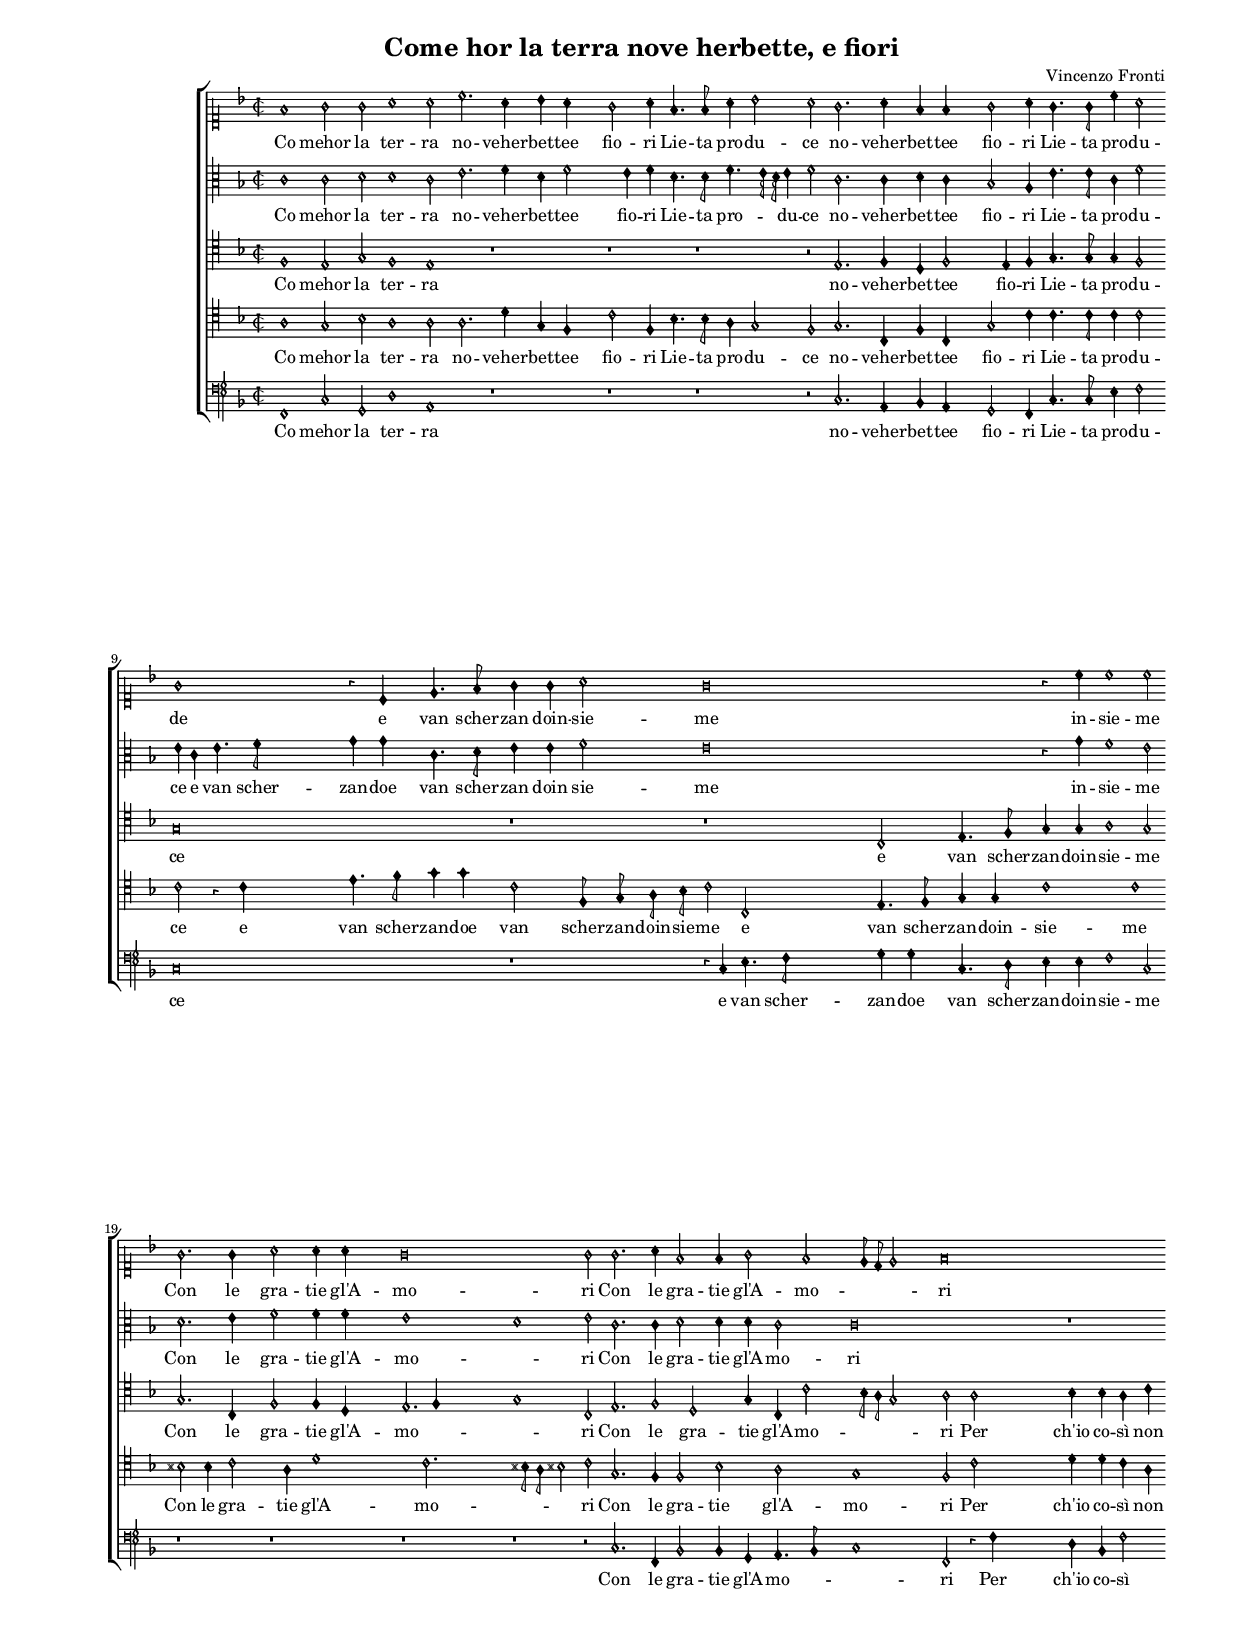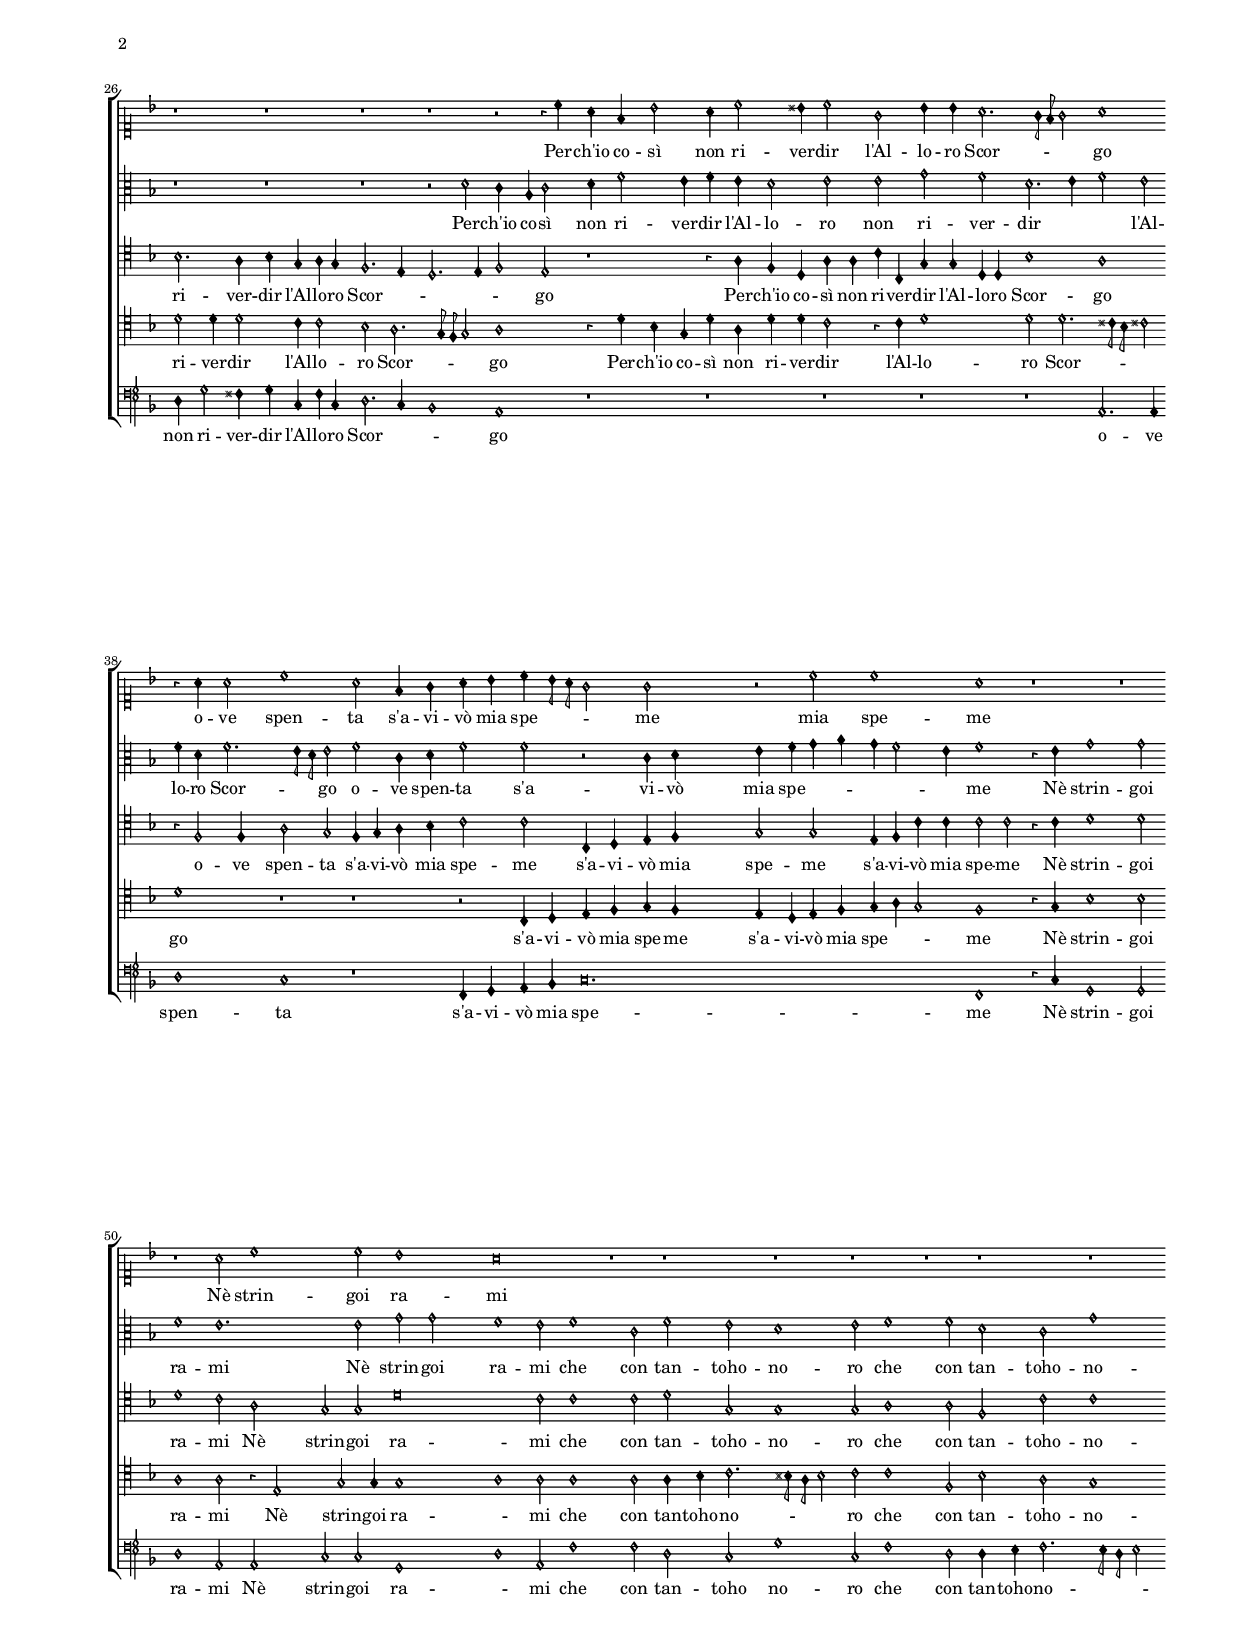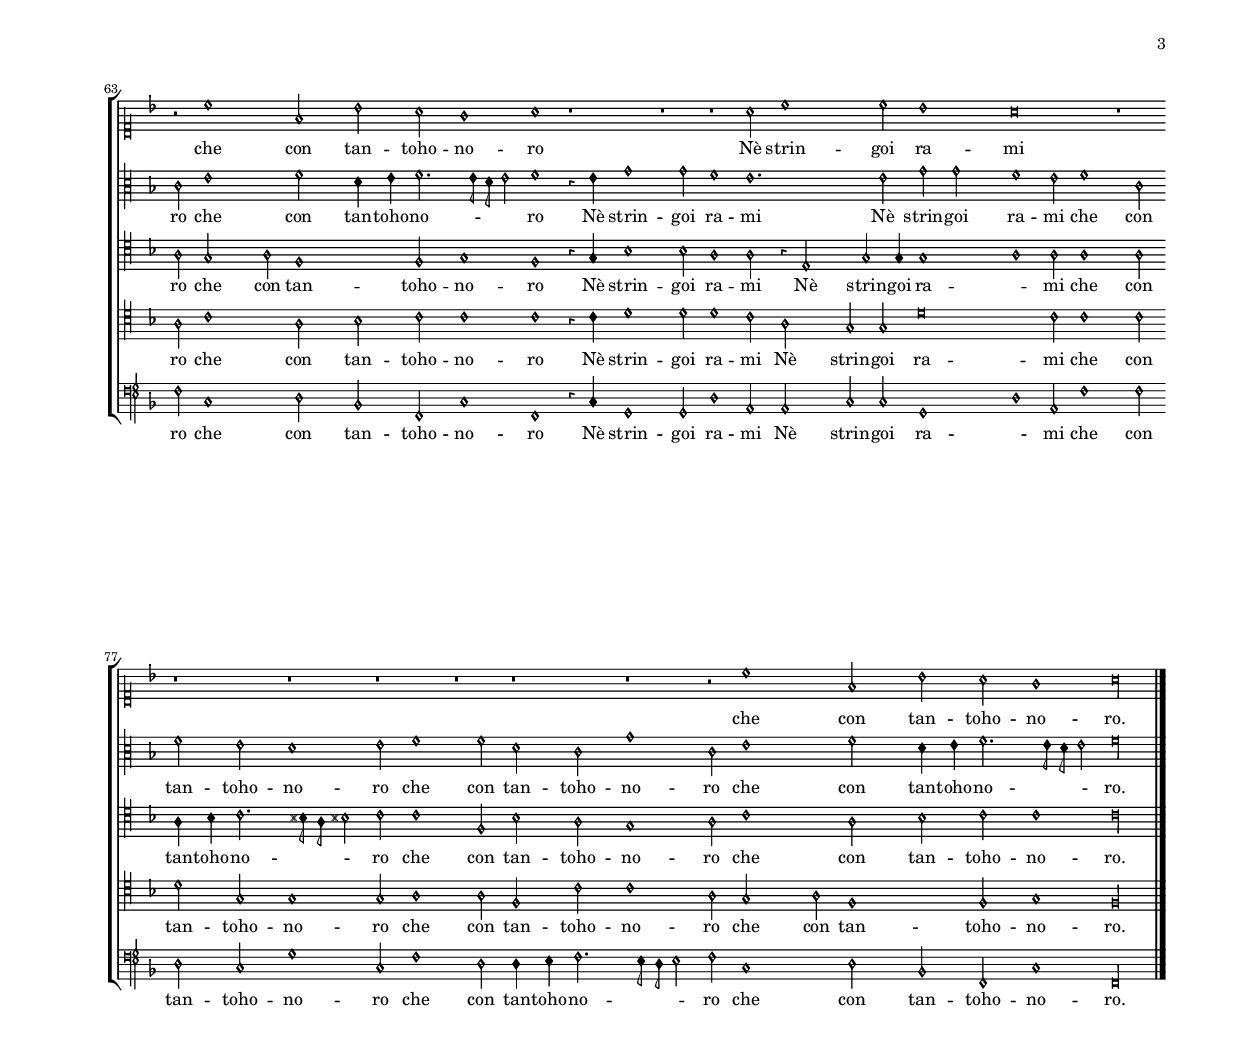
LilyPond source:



\version "2.12.0"






#(set-default-paper-size "a4")



\paper {

 top-system-spacing #'basic-distance = #10
  system-system-spacing #'basic-distance = #35
  last-bottom-spacing #'basic-distance = #10 

  line-width    = 177.348\mm

  left-margin   = 19.9965\mm

  top-margin    = 12.656\mm

  bottom-margin = 12.656\mm

  %%indent = 0 \mm
 
  %%set to ##t if your score is less than one page:
 
  ragged-last-bottom = ##t 
  ragged-bottom = ##f
 
  %% system-separator-markup = \slashSeparator 
  
}




\header {

    title = "Come hor la terra nove herbette, e fiori"

    composer = "Vincenzo Fronti"
    
}





AvoiceAA = \relative c'{

\set Score.defaultBarType = "empty"
 \override Staff.TimeSignature #'style = #'mensural
\override Staff.Accidental #'glyph-name-alist = #alteration-mensural-glyph-name-alist
\override Stem #'flag-style = #'mensural
\override Stem #'thickness = #1.0
   \override Voice.NoteHead #'style = #'petrucci
\override Voice.Rest #'style = #'neomensural
\override Score.SpacingSpanner #'spacing-increment = #1.0 % tight spacing     
%% esto se usa para omitir el corchete   override Score.SystemStartBracket #'transparent = ##t
       \clef "petrucci-c1"
 
 
    \key f \major 
    
 
    \time 2/2 

\autoBeamOff

    f1      | % 1
 
   g2 g      | % 2
 
   a1      | % 3
 
\cadenzaOn
   a2 c2.  
\cadenzaOff  | % 4
  
\cadenzaOn
  s4 a bes a  s4 
  \cadenzaOff
          | % 5
  
\cadenzaOn
  g2 a4 f4.  
   \cadenzaOff
              | % 6
 
\set Score.currentBarNumber = #7
   s8 f a4 bes2      | % 7
 
\cadenzaOn
   a g2. 
   \cadenzaOff
          | % 8

\cadenzaOn
    s4 a f f  s4 
   \cadenzaOff
         | % 9
 
\cadenzaOn
   g2 a4 g4. 
     \cadenzaOff
         | % 10
  
  s8 g c4 a2      | % 11
 
 \cadenzaOn
   g1 s1
   \cadenzaOff
              | % 12

\set Score.currentBarNumber = #13
    r4 c, e4. f8      | % 13
 
   g4 g a2      | % 14
 
 \cadenzaOn
   g\breve    
 \cadenzaOff
           | % 15
 
   s1      | % 16

\cadenzaOn
    r4 c c1 
   \cadenzaOff
            | % 17
 
   s2 c          | % 18
 
\set Score.currentBarNumber = #19
\cadenzaOn
   g2. g4  s4 
    \cadenzaOff
        | % 19
 
\cadenzaOn
   a2 a4 a  s2 
   \cadenzaOff
         | % 20
 
 \cadenzaOn
   g\breve    
     \cadenzaOff
        | % 21
 
   s1      | % 22

\cadenzaOn
    g2 g2. 
   \cadenzaOff
          | % 23
 
\cadenzaOn
   s4 a f2  s4 
 \cadenzaOff
               | % 24
 
\set Score.currentBarNumber = #25
\cadenzaOn
   f4 g2 f2  
   \cadenzaOff
         | % 25
 
 \cadenzaOn
   s4 e8 d e2  s1  
 \cadenzaOff
          | % 26
 
 \cadenzaOn
  f\breve  
  \cadenzaOff
        | % 27
 
   s1      | % 28
 
\cadenzaOn
   r1 s4 
  \cadenzaOff
         | % 
   r1     | % 30 
\set Score.currentBarNumber = #31
\cadenzaOn
   r1 s4 
 \cadenzaOff
        | % 31 
   r1 | % 32
   r2 r4 c'      | % 33
 
   a f bes2      | % 34
 
   a4 c2 bis4      | % 35
 
   c2 g          | % 36
 
\set Score.currentBarNumber = #37
\cadenzaOn
   bes4 bes a2. 
 \cadenzaOff
           | % 37
  
\cadenzaOn
  s4 g8 f g2   s4 
  \cadenzaOff
          | % 38
    a1      | % 39
 
\cadenzaOn
   r4 a a2  s4 
   \cadenzaOff
          | % 40
  
  c1      | % 41
 
   a2 f4 g          | % 42

\set Score.currentBarNumber = #43
    a bes c bes8 a      | % 43
 
 \cadenzaOn
   g2 g   s1 s1 
  \cadenzaOff
          | % 44
 
   r2 c      | % 45
 
   c1      | % 46
 
   a      | % 47
  
\cadenzaOn
  r1  s2 
   \cadenzaOff
          | % 
 
\set Score.currentBarNumber = #49
  r1 | % 49 
  r1 | % 50
\cadenzaOn
   a2 c1  
   \cadenzaOff
         | % 51
 
   s2 c      | % 52
 
 \cadenzaOn
   bes1  s1
   \cadenzaOff
       | % 53
 
 \cadenzaOn
   a\breve   
   \cadenzaOff
       | % 54
 
\cadenzaOn
   s1  s2 
    \cadenzaOff
             | % 55
 
\set Score.currentBarNumber = #56
   r1  | % 

\cadenzaOn
   r1 s4 
  \cadenzaOff
        | % 57 
   r1 | % 58 
\cadenzaOn
   r1 s2 
 \cadenzaOff
        | % 59 
   r1 | % 60 
\cadenzaOn
   r1 s4 
 \cadenzaOff
        | % 61 
   r1     | % 62
\set Score.currentBarNumber = #63
\cadenzaOn
    r2 c1 
    \cadenzaOff
         | % 63
  
\cadenzaOn
  s2 f, s2 
     \cadenzaOff
          | % 64
 
\cadenzaOn
   bes a  s4 
    \cadenzaOff
         | % 65
 
   g1      | % 66
 
   a      | % 67
  
\cadenzaOn
  r1  s2 
   \cadenzaOff
        | % 
  r1     | % 69 
\set Score.currentBarNumber = #70
  r1 | % 70
\cadenzaOn
   a2 c1  
     \cadenzaOff
        | % 71
 
   s2 c      | % 72
  
  \cadenzaOn
  bes1   s1
  \cadenzaOff
         | % 73
 
 \cadenzaOn
   a\breve  
  \cadenzaOff
        | % 74
  
\cadenzaOn
  s1  s2 
 \cadenzaOff
               | % 75
 
\set Score.currentBarNumber = #76
   r1  | % 

\cadenzaOn
   r1 s4 
 \cadenzaOff
        | % 77 
   r1 | % 78 
\cadenzaOn
   r1 s2 
 \cadenzaOff
        | % 79 
   r1 | % 80 
\cadenzaOn
   r1 s4 
 \cadenzaOff
             | % 81 
\set Score.currentBarNumber = #82
   r1 | % 82
\cadenzaOn
    r2 c1  
   \cadenzaOff
         | % 83

\cadenzaOn
    s2 f,  s2 
   \cadenzaOff
         | % 84
 
\cadenzaOn
   bes a  s4 
    \cadenzaOff
         | % 85
 
   g1     | % 86
 
   a\longa    \bar  "|." 
\override Staff.BarLine #'transparent = ##f

}% end of last bar in partorvoice

 






AvoiceBA = \relative c{

  \override Staff.TimeSignature #'style = #'mensural
\override Staff.Accidental #'glyph-name-alist = #alteration-mensural-glyph-name-alist
\override Stem #'flag-style = #'mensural
\override Stem #'thickness = #1.0
   \override Voice.NoteHead #'style = #'petrucci
\override Voice.Rest #'style = #'neomensural  
\override Score.SpacingSpanner #'spacing-increment = #1.0 % tight spacing     
  \clef "petrucci-c3"
 
    \key f \major 
    
 
    \time 2/2 
\autoBeamOff


    c'1      | % 1
 
   c2 d      | % 2
  
  d1      | % 3
  
\cadenzaOn
  c2 e2.   
\cadenzaOff
   | % 4
 
\cadenzaOn
   s4 f d f2  
  \cadenzaOff
          | % 5
 
\cadenzaOn
   s4 e f d4. 
    \cadenzaOff
         | % 6
 
   s8 d f4. e16 d e4      | % 7
 
\cadenzaOn
   f2 c2.  
    \cadenzaOff
        | % 8
  
\cadenzaOn
  s4 c d c  s4 
   \cadenzaOff
         | % 9
 
\cadenzaOn
   bes2 a4 e'4.
      \cadenzaOff
         | % 10
 
   s8 e c4 f2      | % 11
 
 \cadenzaOn
   e4 c e4. f8  s1 
  \cadenzaOff
         | % 12
 
   g4 g c,4. d8      | % 13

    e4 e f2      | % 14
 
 \cadenzaOn
   e\breve    
    \cadenzaOff
        | % 15
 
   s1      | % 16

\cadenzaOn
    r4 g f1 
     \cadenzaOff
           | % 17
 
   s2 e      | % 18
 
\cadenzaOn
   d2. e4 s4 
      \cadenzaOff
        | % 19
 
\cadenzaOn
   f2 f4 f   s2 
  \cadenzaOff
         | % 20
 
 \cadenzaOn
      e1 s1
    \cadenzaOff
         | % 21
     d      | % 22
  
\cadenzaOn
  e2 c2.  
    \cadenzaOff
        | % 23
 
\cadenzaOn
   s4 c d2  s4 
    \cadenzaOff
         | % 24

\cadenzaOn
    d4 d c2  s4 
  \cadenzaOff
           | % 25

\cadenzaOn
    c\breve   
  \cadenzaOff
          | % 26
  
  \cadenzaOn
  s1 s1   
\cadenzaOff
          | % 27

    r1  | %
\cadenzaOn
    r1 s4 
 \cadenzaOff
         | % 29 
    r1 | % 30 
\cadenzaOn
    r1 s4 
 \cadenzaOff
        | % 31
 
    r2 d      | % 32
 
   c4 a c2      | % 33
 
   d4 f2 e4      | % 34
 
   f e d2      | % 35
 
   e e      | % 36
 
\cadenzaOn
   g f  s4 
  \cadenzaOff
          | % 37
  
\cadenzaOn
  d2. e4   s4 
   \cadenzaOff
         | % 38

    f2 e      | % 39
 
\cadenzaOn
   f4 d f2.  
    \cadenzaOff
          | % 40
 
   s4 e8 d e2      | % 41
 
   f c4 d      | % 42

    f2 f      | % 43
 
 \cadenzaOn
   r c4 d   s1 s1
   \cadenzaOff
         | % 44
 
   e4 f g a      | % 45
 
   g f2 e4      | % 46

    f1      | % 47
 
\cadenzaOn
   r4 e g1  
    \cadenzaOff
           | % 48
 
   s2 g      | % 49
 
   f1      | % 50
 
\cadenzaOn
   e1. 
     \cadenzaOff
          | % 51
 
   s2 e      | % 52

\cadenzaOn
   g g   s1 
  \cadenzaOff
         | % 53

\cadenzaOn
    f1 s1
   \cadenzaOff
         | % 54
 
\cadenzaOn
   e2 f1  
    \cadenzaOff
          | % 55
 
   s2 c      | % 56
 
\cadenzaOn
   f e  s4 
    \cadenzaOff
           | % 57
 
   d1      | % 58
 
\cadenzaOn
   e2 f1  
    \cadenzaOff
          | % 59
 
   s2 f      | % 60
 
\cadenzaOn
   d c  s4 
    \cadenzaOff
          | % 61
 
   g'1      | % 62
 
\cadenzaOn
   c,2 e1  
   \cadenzaOff
         | % 63

\cadenzaOn
    s2 f   s2 
    \cadenzaOff
         | % 64
 
\cadenzaOn
   d4 e f2.  
     \cadenzaOff
         | % 65
 
   s4 e8 d e2      | % 66

    f1      | % 67
 
\cadenzaOn
   r4 e g1  
    \cadenzaOff
         | % 68

    s2 g      | % 69
 
   f1      | % 70
 
\cadenzaOn
   e1. 
     \cadenzaOff
          | % 71
 
   s2 e      | % 72
 
 \cadenzaOn
   g g s1
  \cadenzaOff
          | % 73
 
 \cadenzaOn
   f1   s1
   \cadenzaOff
       | % 74
 
\cadenzaOn
   e2 f1  
    \cadenzaOff
          | % 75
 
   s2 c      | % 76
 
\cadenzaOn
   f e  s4 
      \cadenzaOff
         | % 77
 
   d1      | % 78

\cadenzaOn
    e2 f1  
     \cadenzaOff
         | % 79
 
   s2 f      | % 80
 
\cadenzaOn
   d c   s4 
     \cadenzaOff
         | % 81
 
   g'1      | % 82
 
\cadenzaOn
   c,2 e1  
   \cadenzaOff
          | % 83
 
\cadenzaOn
   s2 f   s2 
   \cadenzaOff
          | % 84
 
\cadenzaOn
   d4 e f2.  
     \cadenzaOff
        | % 85

    s4 e8 d e2    | % 86
 
   f\longa  \bar   "|." 
\override Staff.BarLine #'transparent = ##f
}% end of last bar in partorvoice

 





AvoiceCA = \relative c{

\override Staff.TimeSignature #'style = #'mensural
\override Staff.Accidental #'glyph-name-alist = #alteration-mensural-glyph-name-alist
\override Stem #'flag-style = #'mensural
\override Stem #'thickness = #1.0
   \override Voice.NoteHead #'style = #'petrucci
\override Voice.Rest #'style = #'neomensural
\override Score.SpacingSpanner #'spacing-increment = #1.0 % tight spacing     
    \clef "petrucci-c4"
     
 
    \key f \major 
    
 
    \time 2/2 
\autoBeamOff

    f1      | % 1
 
   e2 g      | % 2
 
   f1      | % 3

\cadenzaOn
    e   s4 
\cadenzaOff  | % 4
  
\cadenzaOn
  r1 s4 
\cadenzaOff
         | % 
 
\cadenzaOn
  r1 s8 
\cadenzaOff
        | % 6 
  r1 | % 7
\cadenzaOn
   r2 e2.  
  \cadenzaOff
         | % 8

\cadenzaOn
    s4 f d f2 
   \cadenzaOff
          | % 9
  
\cadenzaOn
  s4 e f g4.  
    \cadenzaOff
         | % 10
 
   s8 g g4 f2      | % 11
   
   \cadenzaOn
    g\breve   
  \cadenzaOff
          | % 12
 
   s1      | % 13
 
   r1  | % 

\cadenzaOn
   r1 s1
 \cadenzaOff
          | % 15
    
   c,2 e4. f8      | % 16

\cadenzaOn
    g4 g a1 
    \cadenzaOff
            | % 17
 
   s2 g      | % 18
 
\cadenzaOn
   g2. c,4  s4 
    \cadenzaOff
          | % 19

\cadenzaOn
    f2 f4 d  s2 
     \cadenzaOff
          | % 20
 
 \cadenzaOn
   e2. f4   s1
   \cadenzaOff
       | % 21
 
   g1      | % 22
 
\cadenzaOn
   c,2 e2. 
    \cadenzaOff
           | % 23

\cadenzaOn
    s4 f2 d2  
    \cadenzaOff
         | % 24
 
\cadenzaOn
   s4 g c, c'2  
    \cadenzaOff
         | % 25
 
 \cadenzaOn
   s4 bes8 a g2  s1  
   \cadenzaOff
        | % 26
 
 \cadenzaOn
   a2 a   s1
   \cadenzaOff
        | % 27
 
   bes4 bes a c      | % 28
 
\cadenzaOn
   bes2. a4  s4 
    \cadenzaOff
         | % 29
 
   bes g a g      | % 30
 
\cadenzaOn
   f2. e4   s4 
    \cadenzaOff
         | % 31

    d2. e4      | % 32
 
   f2 e      | % 33
 
   r1  | % 
 
   r4 a f d      | % 35
 
   a' a c c,      | % 36
 
\cadenzaOn
   g' g d d  s4 
   \cadenzaOff
          | % 37
 
\cadenzaOn
   bes'1  s4 
   \cadenzaOff
         | % 38

    a1      | % 39
 
\cadenzaOn
   r4 f2 f4   s4 
  \cadenzaOff
          | % 40
  
  a2 g      | % 41
 
   f4 g a bes      | % 42

    c2 c      | % 43
 
 \cadenzaOn
   c,4 d e f    s1 s1
     \cadenzaOff
       | % 44
 
   g2 g      | % 45
 
   e4 f c' c      | % 46
 
   c2 c      | % 47
 
\cadenzaOn
   r4 c d1   
   \cadenzaOff
          | % 48

    s2 d      | % 49

    d1      | % 50
 
\cadenzaOn
   c2 a  s2 
   \cadenzaOff
          | % 51
 
   g g      | % 52

\cadenzaOn
    d'\breve   
 \cadenzaOff
           | % 53

\cadenzaOn
    s1    s1
  \cadenzaOff
         | % 54
 
\cadenzaOn
   c2 c1 
    \cadenzaOff
          | % 55
 
   s2 c      | % 56
 
\cadenzaOn
   d g, s4 
    \cadenzaOff
          | % 57
 
   g1      | % 58
 
\cadenzaOn
   g2 a1  
    \cadenzaOff
          | % 59

    s2 a      | % 60
 
\cadenzaOn
   f c' s4 
     \cadenzaOff
          | % 61
 
   c1      | % 62
 
\cadenzaOn
   a2 g  s2 
      \cadenzaOff
         | % 63
 
\cadenzaOn
   a f1  
     \cadenzaOff
         | % 64
 
\cadenzaOn
   s2 f  s4 
       \cadenzaOff
        | % 65

    g1      | % 66
 
   f      | % 67
 
\cadenzaOn
   r4 g bes1  
    \cadenzaOff
         | % 68
 
   s2 bes      | % 69
 
   a1      | % 70
 
\cadenzaOn
   a2 r4 e2 s4 
      \cadenzaOff
         | % 71

    s4 g2 g4      | % 72
 
   \cadenzaOn
    g1 s1
     \cadenzaOff
        | % 73
   
   \cadenzaOn
   a s1
  \cadenzaOff
         | % 74
 
\cadenzaOn
   a2 a1  
   \cadenzaOff
           | % 75
 
   s2 a      | % 76
 
\cadenzaOn
   a4 bes c2.  
   \cadenzaOff
          | % 77
 
   s4 bis8 a bis!2      | % 78
 
\cadenzaOn
   c c1 
     \cadenzaOff
         | % 79

    s2 f,      | % 80
 
\cadenzaOn
   bes a  s4 
    \cadenzaOff
         | % 81
 
   g1      | % 82
 
\cadenzaOn
   a2 c1 
     \cadenzaOff
         | % 83
  
\cadenzaOn
  s2 a   s2 
   \cadenzaOff
          | % 84
  
\cadenzaOn
  bes c  s4 
    \cadenzaOff
         | % 85
 
   c1    | % 86
 
   c\longa   \bar   "|." 
\override Staff.BarLine #'transparent = ##f
}% end of last bar in partorvoice

 





AvoiceDA = \relative c{

   \override Staff.TimeSignature #'style = #'mensural
\override Staff.Accidental #'glyph-name-alist = #alteration-mensural-glyph-name-alist
\override Stem #'flag-style = #'mensural
\override Stem #'thickness = #1.0
   \override Voice.NoteHead #'style = #'petrucci
\override Voice.Rest #'style = #'neomensural
\override Score.SpacingSpanner #'spacing-increment = #1.0 % tight spacing     
    \clef "petrucci-c4"

 
    \key f \major 
    

    \time 2/2 
\autoBeamOff


    a'1      | % 1
 
   g2 bes      | % 2
 
   a1      | % 3
 
\cadenzaOn
   a2 a2. 
\cadenzaOff
       | % 4
 
\cadenzaOn
   s4 d g, f  s4 
 \cadenzaOff
           | % 5
 
\cadenzaOn
   c'2 f,4 bes4.  
  \cadenzaOff
          | % 6
 
   s8 bes a4 g2      | % 7
 
\cadenzaOn
   f g2. 
     \cadenzaOff
         | % 8
 
\cadenzaOn
   s4 c, f c  s4 
     \cadenzaOff
          | % 9
 
\cadenzaOn
   g'2 c4 c4. 
    \cadenzaOff
         | % 10
 
   s8 c c4 c2      | % 11

\cadenzaOn
    c r4 c  s1   
     \cadenzaOff
       | % 12
 
   e4. f8 g4 g      | % 13

    c,2 f,8 g a bes      | % 14
 
   \cadenzaOn
   c2 c,  s1
    \cadenzaOff
       | % 15
 
   e4. f8 g4 g      | % 16
 
\cadenzaOn
   c1  s2  
   \cadenzaOff
         | % 17

    c1      | % 18
 
\cadenzaOn
   bis2 bis4 c2  
   \cadenzaOff
         | % 19
 
\cadenzaOn
   s4 a d1 
    \cadenzaOff
         | % 20
 
 \cadenzaOn
   s2 c2. s2.    
   \cadenzaOff
         | % 21
  
  s4 bis!8 a bis!2      | % 22

\cadenzaOn
    c g2.  
    \cadenzaOff
         | % 23
 
\cadenzaOn
   s4 f f2 s4  
  \cadenzaOff
         | % 24
  
\cadenzaOn
  bes2 a  s4 
  \cadenzaOff
           | % 25

\cadenzaOn
    g1  s1   
     \cadenzaOff
       | % 26

\cadenzaOn
   f2 c'   s1 
    \cadenzaOff
       | % 27
 
   d4 d c a      | % 28
 
\cadenzaOn
   d2 d4 d2  
   \cadenzaOff
          | % 29

    s4 c c2      | % 30

\cadenzaOn
    bes a2.  
  \cadenzaOff
           | % 31
 
   s4 g8 f g2      | % 32
 
   a1      | % 33
 
   r4 d bes g      | % 34
 
   d' a d d      | % 35
 
   c2 r4 c      | % 36
 
\cadenzaOn
   d1  s4 
    \cadenzaOff
         | % 37
 
\cadenzaOn
   d2 d2. 
    \cadenzaOff
           | % 38
 
   s4 cis8  bes cis!2      | % 39
 
\cadenzaOn
   d1  s4 
     \cadenzaOff
        | % 40

    r1  | % 
 
    r1 | % 42
   r2 c,4 d      | % 43
 
 \cadenzaOn
   e f g f  s1  s1
   \cadenzaOff
         | % 44
 
   e4 d e f      | % 45
 
   g a g2      | % 46
 
   f1      | % 47
 
\cadenzaOn
   r4 g bes1  
   \cadenzaOff
          | % 48
 
   s2 bes      | % 49
 
   a1      | % 50
 
\cadenzaOn
   a2 r4 e2 s4 
     \cadenzaOff
          | % 51

    s4 g2 g4      | % 52
 
 \cadenzaOn
    g1 s1
     \cadenzaOff
       | % 53
  
  \cadenzaOn
  a1  s1
   \cadenzaOff
       | % 54

\cadenzaOn
    a2 a1   
    \cadenzaOff
          | % 55
 
   s2 a      | % 56
 
\cadenzaOn
   a4 bes c2. 
     \cadenzaOff
          | % 57
 
   s4 bis8 a bis2      | % 58
 
\cadenzaOn
   c c1  
   \cadenzaOff
           | % 59
 
   s2 f,      | % 60
 
\cadenzaOn
   bes a  s4 
   \cadenzaOff
          | % 61
 
   g1      | % 62
 
\cadenzaOn
   a2 c1   
   \cadenzaOff
        | % 63

\cadenzaOn
    s2 a  s2 
  \cadenzaOff
           | % 64

\cadenzaOn
    bes c s4 
   \cadenzaOff
           | % 65
 
   c1      | % 66

    c      | % 67
 
\cadenzaOn
   r4 c d1  
   \cadenzaOff
          | % 68
 
   s2 d      | % 69
 
   d1      | % 70
 
\cadenzaOn
   c2 a  s2 
    \cadenzaOff
          | % 71
 
   g g      | % 72
 
 \cadenzaOn
   d'\breve  
    \cadenzaOff
       | % 73
 
 \cadenzaOn
   s1  s1   
  \cadenzaOff
         | % 74
 
\cadenzaOn
   c2 c1  
   \cadenzaOff
         | % 75
 
   s2 c      | % 76
 
\cadenzaOn
   d g,  s4 
     \cadenzaOff
          | % 77
 
   g1      | % 78

\cadenzaOn
    g2 a1  
    \cadenzaOff
          | % 79

    s2 a      | % 80
 
\cadenzaOn
   f c' s4 
    \cadenzaOff
           | % 81
 
   c1      | % 82
 
\cadenzaOn
   a2 g   s2 
  \cadenzaOff
           | % 83
 
\cadenzaOn
   a f1  
    \cadenzaOff
         | % 84
 
\cadenzaOn
   s2 f  s4 
    \cadenzaOff
         | % 85
 
   g1    | % 86
 
   f\longa   \bar   "|." 
\override Staff.BarLine #'transparent = ##f
}% end of last bar in partorvoice

 





AvoiceEA = \relative c{

     \override Staff.TimeSignature #'style = #'mensural
\override Staff.Accidental #'glyph-name-alist = #alteration-mensural-glyph-name-alist
\override Stem #'flag-style = #'mensural
\override Stem #'thickness = #1.0
   \override Voice.NoteHead #'style = #'petrucci
\override Voice.Rest #'style = #'neomensural
\override Score.SpacingSpanner #'spacing-increment = #1.0 % tight spacing 
      \clef "petrucci-f4"   
 
    \key f \major 
    
 
    \time 2/2 
\autoBeamOff


    f,1      | % 1
  
  c'2 g      | % 2
 
   d'1      | % 3
 
\cadenzaOn
   a  s4 
\cadenzaOff
     | % 4
 
\cadenzaOn
   r1 s4 
 \cadenzaOff
         | % 
 
\cadenzaOn
   r1 s8 
 \cadenzaOff
        | % 6 
   r1 | % 7
\cadenzaOn
   r2 c2.  
   \cadenzaOff
         | % 8
 
\cadenzaOn
   s4 a bes a  s4 
   \cadenzaOff
          | % 9
 
\cadenzaOn
   g2 f4 c'4. 
    \cadenzaOff
          | % 10
 
   s8 c e4 f2      | % 11

\cadenzaOn
    c\breve  
     \cadenzaOff
       | % 12

    s1      | % 13
 
   r1  | % 

\cadenzaOn
    r4 c e4. f8  s1 
   \cadenzaOff
         | % 15

    g4 g c,4. d8      | % 16
 
\cadenzaOn
   e4 e f1  
    \cadenzaOff
           | % 17
  
  s2 c      | % 18
 
\cadenzaOn
   r1 s4 
 \cadenzaOff
        | % 

\cadenzaOn
   r1 s2 
 \cadenzaOff
        | % 20 
 
 \cadenzaOn
 r1 s1
    \cadenzaOff
        | % 21 
  
  r1 | % 22
\cadenzaOn
    r2 c2. 
    \cadenzaOff
         | % 23
 
\cadenzaOn
   s4 f, bes2 s4 
      \cadenzaOff
         | % 24

\cadenzaOn
    bes4 g a4. bes8 s4 
     \cadenzaOff
         | % 25
 
 \cadenzaOn
   c1   s1
    \cadenzaOff
         | % 26
 
 \cadenzaOn
   f,2 r4 f'  s1 
    \cadenzaOff
         | % 27
 
   d4 bes f'2      | % 28

\cadenzaOn
    d4 g2 fis4 s4 
     \cadenzaOff
         | % 29
 
   g c, fis c      | % 30
 
\cadenzaOn
   d2. c4  s4 
    \cadenzaOff
          | % 31
 
   bes1      | % 32
 
   a      | % 33

   r1  | % 
 
   r1 | % 35 
   r1 | % 36 
\cadenzaOn
   r1 s4 
  \cadenzaOff
        | % 37 
\cadenzaOn
   r1 s4 
 \cadenzaOff
        | % 38
   a2. a4      | % 39
 
\cadenzaOn
   d1  s4 
   \cadenzaOff
         | % 40
 
   c1      | % 41
 
   r1  | % 
 
   f,4 g a bes      | % 43

\cadenzaOn
  c\breve.    
 \cadenzaOff
         | % 44
 
   s1      | % 45
  
  s1      | % 46
 
   f,      | % 47
 
\cadenzaOn
   r4 c' g1 
    \cadenzaOff
           | % 48
 
   s2 g      | % 49
 
   d'1      | % 50
 
\cadenzaOn
   a2 a s2 
    \cadenzaOff
           | % 51
 
   c c      | % 52
 
  \cadenzaOn
    g1  s1
   \cadenzaOff
         | % 53
    
    \cadenzaOn
    d'   s1
   \cadenzaOff
         | % 54
 
\cadenzaOn
   a2 f'1  
   \cadenzaOff
         | % 55
 
   s2 f      | % 56
 
\cadenzaOn
   d c  s4 
   \cadenzaOff
           | % 57
 
   g'1      | % 58
 
\cadenzaOn
   c,2 f1  
    \cadenzaOff
          | % 59
  
  s2 d      | % 60
  
 \cadenzaOn
 d4 e f2. 
  \cadenzaOff
            | % 61
 
   s4 e8 d e2      | % 62
 
\cadenzaOn
   f c1  
  \cadenzaOff
            | % 63
 
\cadenzaOn
   s2 d  s2 
     \cadenzaOff
          | % 64
  
\cadenzaOn
  bes f   s4 
     \cadenzaOff
         | % 65
 
   c'1      | % 66
 
   f,      | % 67
 
\cadenzaOn
   r4 c' g1 
   \cadenzaOff
           | % 68
 
   s2 g      | % 69
 
   d'1      | % 70
 
\cadenzaOn
   a2 a  s2 
   \cadenzaOff
          | % 71
 
   c c      | % 72
 
 \cadenzaOn
     g1 s1
   \cadenzaOff
           | % 73
   
   \cadenzaOn
   d'  s1
  \cadenzaOff
         | % 74

\cadenzaOn
    a2 f'1  
    \cadenzaOff
        | % 75
 
   s2 f      | % 76
 
\cadenzaOn
   d c  s4 
     \cadenzaOff
         | % 77
 
   g'1      | % 78
 
\cadenzaOn
   c,2 f1  
    \cadenzaOff
          | % 79
 
   s2 d      | % 80
 
\cadenzaOn
   d4 e f2. 
      \cadenzaOff
         | % 81
 
   s4 e8 d e2      | % 82

 \cadenzaOn
   f c1  
     \cadenzaOff
          | % 83
 
\cadenzaOn
   s2 d  s2 
     \cadenzaOff
          | % 84
 
\cadenzaOn
   bes f  s4 
      \cadenzaOff
         | % 85
 
   c'1     | % 86

    f,\longa   \bar   "|." 
\override Staff.BarLine #'transparent = ##f
}% end of last bar in partorvoice




      ApartAverseA = \lyricmode { 

\set stanza = \skip4 Co  mehor la ter -- ra no --
  veher -- bet -- tee fio -- ri Lie --  ta  pro -- du -- ce no -- veher --
  bet -- tee fio -- ri Lie -- ta pro -- du -- de e van scher -- zan doin
  -- sie --  me       in -- sie -- me Con le gra -- tie  gl'A  -- mo --
  ri  Con       le gra -- tie  gl'A  -- mo -- \skip4 \skip4 \skip4 ri Per --
   ch'io  co --  sì  non ri -- ver -- dir  l'Al  -- lo -- ro Scor --
  \skip4 \skip4 \skip4 go o -- ve spen -- ta  s'a  -- vi --  vò  mia spe --
  \skip4 \skip4 \skip4 me mia spe -- me  Nè  strin -- goi ra -- mi  che      
  con tan -- toho -- no -- ro  Nè  strin -- goi ra -- mi  che       con
  tan -- toho -- no --  ro. 
}
      


ApartBverseA = \lyricmode { 
\set stanza = \skip4 Co  mehor la ter -- ra no --
  veher -- bet --  tee       fio -- ri Lie --  ta  pro -- \skip4 \skip4 du -- ce no
  -- veher -- bet -- tee fio -- ri Lie -- ta pro -- du -- ce e van scher
  -- zan -- doe van scher -- zan doin sie --  me       in -- sie -- me
  Con le gra -- tie  gl'A  -- mo -- \skip4 ri  Con       le gra -- tie
   gl'A  -- mo -- ri Per --  ch'io  co --  sì  non ri -- ver -- dir
   l'Al  -- lo -- ro non ri -- ver --  dir       \skip4 \skip4  l'Al  -- lo
  -- ro Scor -- \skip4 \skip4 go o -- ve spen -- ta  s'a  -- vi --
   vò  mia spe -- \skip4 \skip4 \skip4 \skip4  \skip4  me  Nè  strin -- goi ra
  --  mi        Nè  strin -- goi ra -- mi  che       con tan -- toho --
  no -- ro  che       con tan -- toho -- no -- ro  che       con tan --
  toho -- no -- \skip4 \skip4 \skip4 ro  Nè  strin -- goi ra --  mi        Nè 
  strin -- goi ra -- mi  che       con tan -- toho -- no -- ro  che  
      con tan -- toho -- no -- ro  che       con tan -- toho -- no --
  \skip4 \skip4 \skip4  ro. 
}
      


ApartCverseA = \lyricmode { 
\set stanza = \skip4 Co  mehor la ter -- ra no
  -- veher -- bet --  tee       fio -- ri Lie -- ta pro -- du -- ce e van
  scher -- zan -- doin -- sie -- me Con le gra -- tie  gl'A  -- mo --
  \skip4 \skip4 ri  Con       le gra -- tie  gl'A  -- mo -- \skip4
  \skip4 \skip4 ri Per  ch'io  co --  sì  non ri -- ver -- dir  l'Al  -- lo
  -- ro Scor -- \skip4 \skip4 \skip4 \skip4 go Per --  ch'io  co --
   sì  non ri -- ver -- dir  l'Al  -- lo -- ro Scor -- go o -- ve spen
  -- ta  s'a  -- vi --  vò  mia spe -- me  s'a  -- vi --  vò  mia spe
  -- me  s'a  -- vi --  vò  mia spe -- me  Nè  strin -- goi ra -- mi
   Nè  strin -- goi ra -- mi  che       con tan -- toho -- no -- ro
   che       con tan -- toho -- no -- ro che con tan -- toho -- no --
  ro  Nè  strin -- goi ra -- mi  Nè       strin -- goi ra -- \skip4 mi
   che       con tan -- toho -- no -- \skip4 \skip4 \skip4 ro  che       con
  tan -- toho -- no -- ro  che       con tan -- toho -- no --  ro. 
}
      


ApartDverseA = \lyricmode { 
\set stanza = \skip4 Co  mehor la ter -- ra no
  -- veher -- bet -- tee fio -- ri Lie -- ta pro -- du -- ce no -- veher
  -- bet -- tee fio -- ri Lie -- ta pro -- du -- ce e van scher -- zan --
  doe van scher -- zan -- doin -- sie -- me e van scher -- zan -- doin -- sie -- me Con le
  gra -- tie  gl'A  -- mo -- \skip4 \skip4 \skip4 ri  Con       le gra -- tie
   gl'A  -- mo -- ri Per  ch'io  co --  sì  non ri -- ver --  dir      
   l'Al  -- lo -- ro Scor -- \skip4 \skip4 \skip4 go Per --  ch'io  co --
   sì  non ri -- ver -- dir  l'Al  -- lo -- ro Scor -- \skip4 \skip4
  \skip4 go  s'a  -- vi --  vò  mia spe -- me  s'a  -- vi --  vò  mia spe --
  \skip4 \skip4 me  Nè  strin -- goi ra -- mi  Nè       strin -- goi ra
  -- \skip4 mi  che       con tan -- toho -- no -- \skip4 \skip4 \skip4 ro
   che       con tan -- toho -- no -- ro  che       con tan -- toho --
  no -- ro  Nè  strin -- goi ra -- mi  Nè  strin -- goi ra -- mi  che
          con tan -- toho -- no -- ro  che       con tan -- toho -- no --
  ro che con tan -- toho -- no --  ro. 
}
      


ApartEverseA = \lyricmode { 
\set stanza = \skip4 Co  mehor la ter -- ra no
  -- veher -- bet -- tee fio -- ri Lie -- ta pro -- du -- ce e van scher
  -- zan -- doe van scher -- zan -- doin -- sie -- me  Con       le gra
  -- tie  gl'A  -- mo -- \skip4 \skip4 ri Per  ch'io  co --  sì  non
  ri -- ver -- dir  l'Al  -- lo -- ro Scor -- \skip4 \skip4 go o -- ve
  spen -- ta  s'a  -- vi --  vò  mia spe -- me  Nè  strin -- goi ra --
  mi  Nè  strin -- goi ra -- \skip4 mi  che       con tan -- toho no --
  ro  che       con tan -- toho -- no -- \skip4 \skip4 \skip4 ro  che       con
  tan -- toho -- no -- ro  Nè  strin -- goi ra -- mi  Nè  strin -- goi
  ra -- \skip4 mi  che       con tan -- toho -- no -- ro  che       con
  tan -- toho -- no -- \skip4 \skip4 \skip4 ro  che       con tan -- toho --
  no --  ro. 
}






\score {
 
    << 

        \context StaffGroup = G<<
 
            \context Staff = ApartA << 

                \context Voice = AvoiceAA \AvoiceAA

            >>

              \context Lyrics = ApartAverseA\lyricsto AvoiceAA  \ApartAverseA


            \context Staff = ApartB <<
 
                \context Voice = AvoiceBA \AvoiceBA

            >>


			   \context Lyrics = ApartBverseA\lyricsto AvoiceBA  \ApartBverseA

            \context Staff = ApartC <<
 
                \context Voice = AvoiceCA \AvoiceCA

            >>

			

			     \context Lyrics = ApartCverseA\lyricsto AvoiceCA  \ApartCverseA
 
 
           \context Staff = ApartD <<
 
                \context Voice = AvoiceDA \AvoiceDA
 
           >>


		        \context Lyrics = ApartDverseA\lyricsto AvoiceDA  \ApartDverseA

		   
            \context Staff = ApartE <<
 
                \context Voice = AvoiceEA \AvoiceEA

            >>


			    \context Lyrics = ApartEverseA\lyricsto AvoiceEA  \ApartEverseA


        >> %end of StaffGroupG




      \set Score.skipBars = ##t

          \set Score.markFormatter = #format-mark-box-letters %%boxed rehearsal-marks
 
      \override Score.TimeSignature #'style = #'() %%makes timesigs always numerical

      %% remove previous line to get cut-time/alla breve or common time
 
      \set Score.pedalSustainStyle = #'mixed
 
       %% make spanners comprise the note it end on, so that there is no doubt that this note is included.

       \override Score.TrillSpanner #'(bound-details right padding) = #-2
 
     \override Score.TextSpanner #'(bound-details right padding) = #-1

      %% Lilypond's normal textspanners are too weak:
  
      \override Score.TextSpanner #'dash-period = #1
 
     \override Score.TextSpanner #'dash-fraction = #0.5
 
     %% lilypond chordname font, like mscore jazzfont, is both far too big and extremely ugly (olagunde@start.no):

      \override Score.ChordName #'font-family = #'roman
 
      \override Score.ChordName #'font-size =#0
 
      %% In my experience the normal thing in printed scores is maj7 and not the triangle. (olagunde):

      \set Score.majorSevenSymbol = \markup {maj7}

  >>

 

 %% Boosey and Hawkes, and Peters, have barlines spanning all staff-groups in a score,

  %% Eulenburg and Philharmonia, like Lilypond, have no barlines between staffgroups.

  %% If you want the Eulenburg/Lilypond style, comment out the following line:
 

 \layout {\context {\Score \override BarLine #'transparent = ##t}}

}%% end of score-block

 

#(set-global-staff-size 14)
